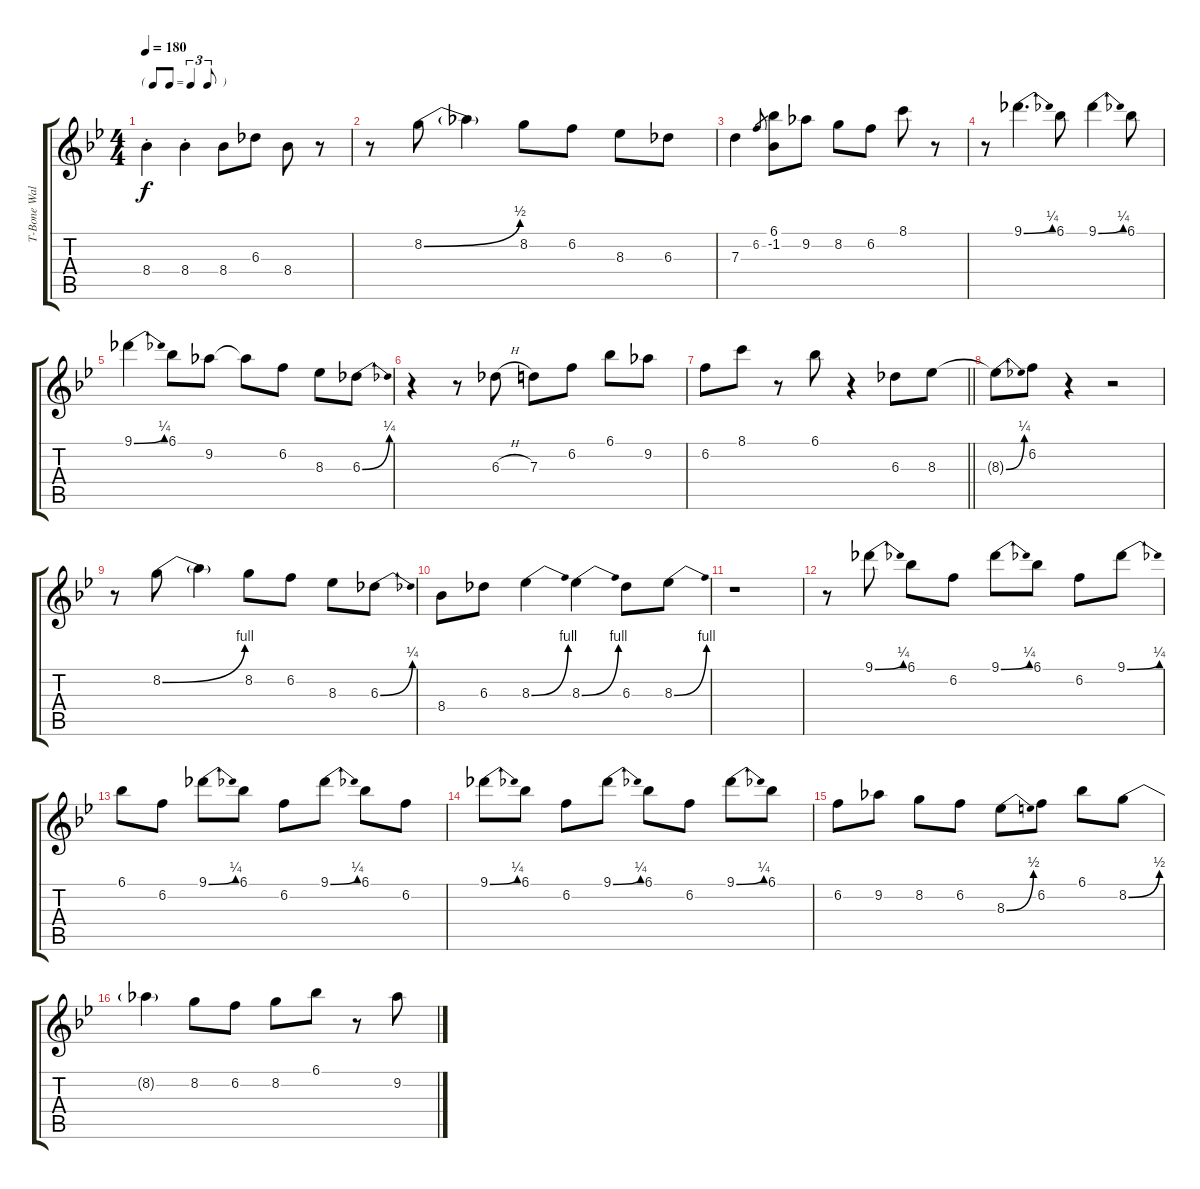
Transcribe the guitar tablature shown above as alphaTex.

\track ("T-Bone Walker - Electric Guitar" "T-Bone Wal") {instrument electricguitarclean}
\staff {score tabs}
\tuning (E4 B3 G3 D3 A2 E2) {hide}
\ts (4 4)
\tf triplet8th
\tempo 180
\clef g2
\ks bb
8.4{st}.4{dy f} 8.4{st}.4 8.4.8 6.3.8 8.4.8 r.8 |
r.8 8.2{be (bend 0 0 60 2)}.8 8.2{t}.4 8.2.8 6.2.8 8.3.8 6.3.8 |
7.3.4 6.2.8{gr} (6.1 -1.2).8 9.2.8 8.2.8 6.2.8 8.1.8 r.8 |
r.8 9.1{be (bend 0 0 60 1)}.4{d} 6.1.8 9.1{be (bend 0 0 60 1)}.4 6.1.8 |
9.1{be (bend 0 0 60 1)}.4 6.1.8 9.2.8 9.2{t}.8 6.2.8 8.3.8 6.3{be (bend 0 0 60 1)}.8 |
r.4 r.8 6.3{h}.8 7.3.8 6.2.8 6.1.8 9.2.8 |
\barLineRight lightlight
6.2.8 8.1.8 r.8 6.1.8 r.4 6.3.8 8.3.8 |
8.3{be (bend 0 0 60 1) t}.8 6.2.8 r.4 r.2 |
r.8 8.2{be (bend 0 0 60 4)}.8 8.2{t}.4 8.2.8 6.2.8 8.3.8 6.3{be (bend 0 0 60 1)}.8 |
8.4.8 6.3.8 8.3{be (bend 0 0 60 4)}.4 8.3{be (bend 0 0 60 4)}.4 6.3.8 8.3{be (bend 0 0 60 4)}.8 |
r.1 |
r.8 9.1{be (bend 0 0 60 1)}.8 6.1.8 6.2.8 9.1{be (bend 0 0 60 1)}.8 6.1.8 6.2.8 9.1{be (bend 0 0 60 1)}.8 |
6.1.8 6.2.8 9.1{be (bend 0 0 60 1)}.8 6.1.8 6.2.8 9.1{be (bend 0 0 60 1)}.8 6.1.8 6.2.8 |
9.1{be (bend 0 0 60 1)}.8 6.1.8 6.2.8 9.1{be (bend 0 0 60 1)}.8 6.1.8 6.2.8 9.1{be (bend 0 0 60 1)}.8 6.1.8 |
6.2.8 9.2.8 8.2.8 6.2.8 8.3{be (bend 0 0 60 2)}.8 6.2.8 6.1.8 8.2{be (bend 0 0 60 2)}.8 |
8.2{t}.4 8.2.8 6.2.8 8.2.8 6.1.8 r.8 9.2.8
